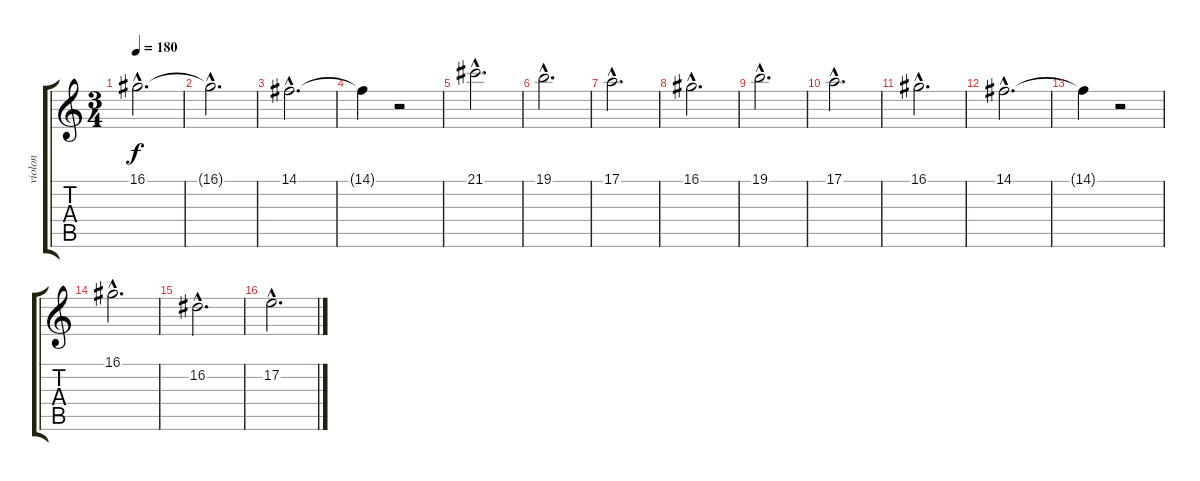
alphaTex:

\track ("violon" "violon") {instrument violin}
\staff {score tabs}
\tuning (E4 B3 G3 D3 A2 E2) {hide}
\ts (3 4)
\tempo 180
\clef g2
\ks c
16.1{hac}.2{d dy f} |
16.1{hac t}.2{d} |
14.1{hac}.2{d} |
14.1{t}.4 r.2 |
21.1{hac}.2{d} |
19.1{hac}.2{d} |
17.1{hac}.2{d} |
16.1{hac}.2{d} |
19.1{hac}.2{d} |
17.1{hac}.2{d} |
16.1{hac}.2{d} |
14.1{hac}.2{d} |
14.1{t}.4 r.2 |
16.1{hac}.2{d} |
16.2{hac}.2{d} |
17.2{hac}.2{d}
